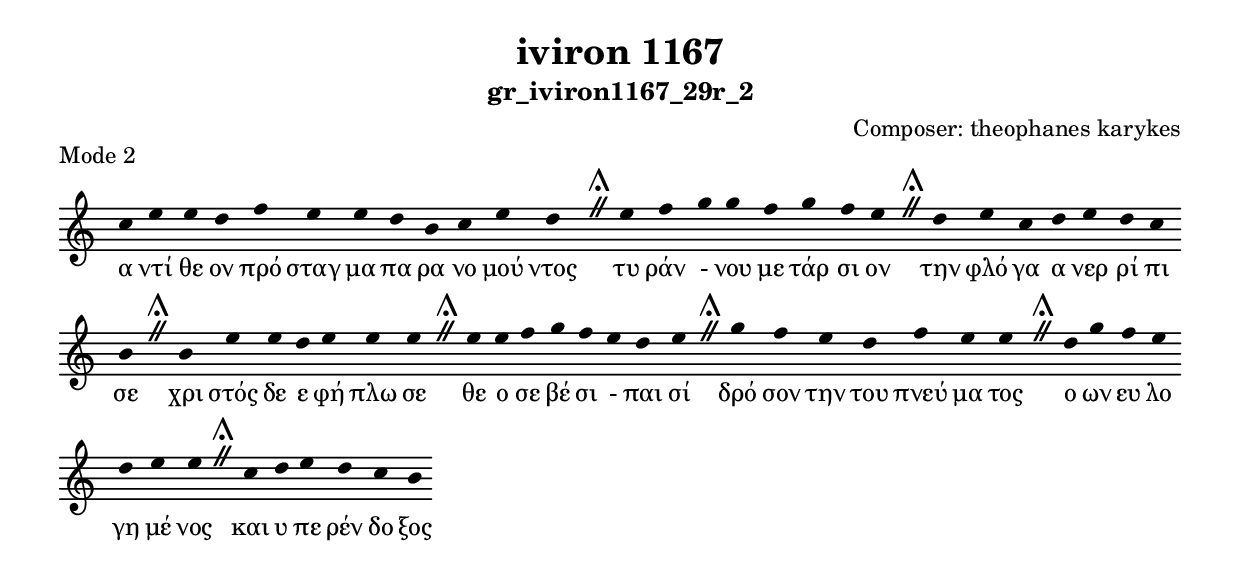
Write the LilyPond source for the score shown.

\include "gregorian.ly"

	\header {
 	  title = "iviron 1167"
	  subtitle = "gr_iviron1167_29r_2"
	  composer = "Composer: theophanes karykes"
	  piece = "Mode 2"
	}

	chant = {
	  c''4 e''4 e''4 d''4 f''4 e''4 e''4 d''4 b'4 c''4 e''4 d''4 \divisioMaior
 e''4 f''4 g''4 g''4 f''4 g''4 f''4 e''4 \divisioMaior
 d''4 e''4 c''4 d''4 e''4 d''4 c''4 b'4 \divisioMaior
 b'4 e''4 e''4 d''4 e''4 e''4 e''4 \divisioMaior
 e''4 e''4 f''4 g''4 f''4 e''4 d''4 e''4 \divisioMaior
 g''4 f''4 e''4 d''4 f''4 e''4 e''4 \divisioMaior
 d''4 g''4 f''4 e''4 d''4 e''4 e''4 \divisioMaior
 c''4 d''4 e''4 d''4 c''4 b'4\finalis
	}

	verba = \lyricmode {α ντί θε ον πρό σταγ μα πα ρα νο μού ντος 
τυ ράν - νου με τάρ σι ον 
την φλό γα α νερ ρί πι σε 
χρι στός δε ε φή πλω σε 
θε ο σε βέ σι - παι σί 
δρό σον την του πνεύ μα τος 
ο ων ευ λο γη μέ νος 
και υ πε ρέν δο ξος 
	}


	\score {
	  \new Staff <<
	  \new Voice = "melody" \chant
	  \new Lyrics = "one" \lyricsto melody \verba
	  >>
	  \layout {
	    \context {
	      \Staff
	      \remove "Time_signature_engraver"
	      \remove "Bar_engraver"
	    }
	    \context {
	      \Voice
	      \remove "Stem_engraver"
	    }
	  }
	}